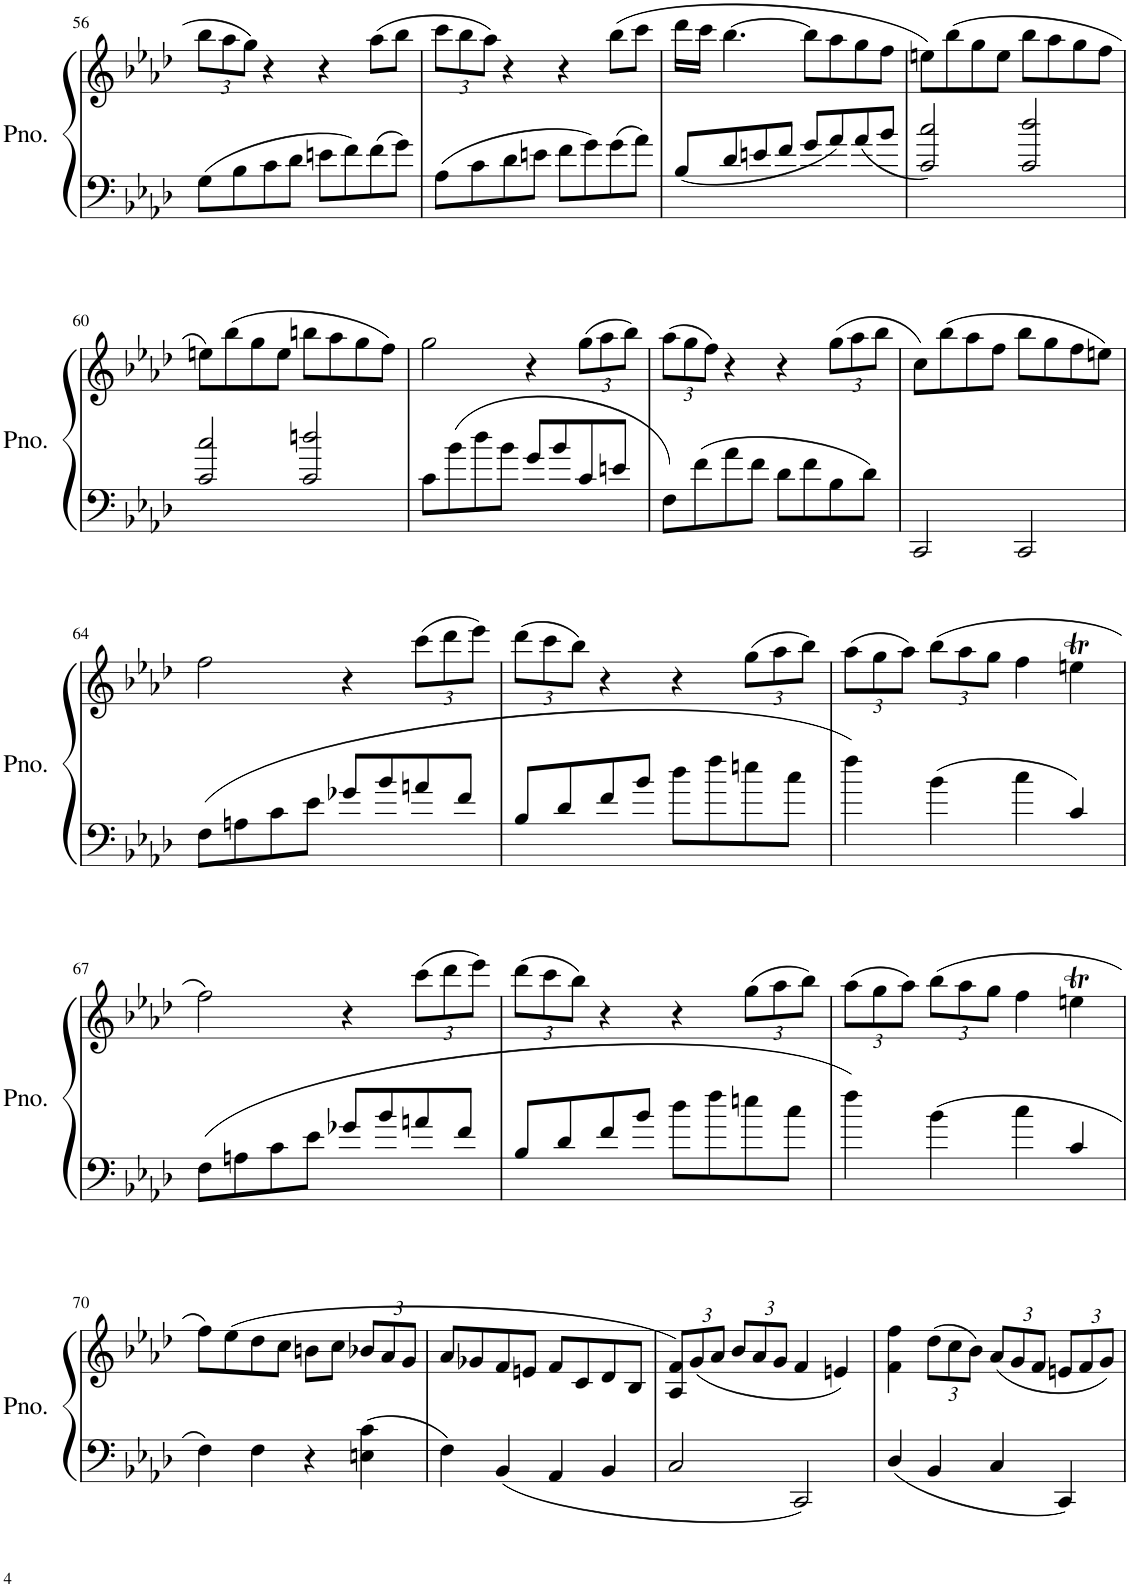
**kern	**kern
*part1	*part1
*staff2	*staff1
*I"Piano	*
*I'Pno.	*
!!LO:PB:g=z
*clefF4	*clefG2
*k[b-e-a-d-]	*k[b-e-a-d-]
*M4/4	*M4/4
*	*Xbrackettup
=56	=56
8G\L	12bb-\L
.	12aa-\
8B-\	.
.	12gg\J
8c\	4r
8d-\J	.
8en\L	4r
8f\	.
8f\	(8aa-\L
8g\J	8bb-\J
=57	=57
8A-\L	12ccc\L
.	12bb-\
8c\	.
.	12aa-\J)
8d-\	4r
8en\J	.
8f\L	4r
8g\	.
8g\	(8bb-\L
8a-\J	8ccc\J
=58	=58
8B-/L	16ddd-\LL
.	16ccc\JJ
8d-/	[4.bb-\
8en/	.
8f/J	.
8g/L	8bb-\L]
8a-/	8aa-\
8a-/	8gg\
8b-/J	8ff\J
=59	=59
2c/ 2cc/	8een\L)
.	(8bb-\
.	8gg\
.	8ee\J
2c/ 2dd-/	8bb-\L
.	8aa-\
.	8gg\
.	8ff\J
!!LO:LB:g=z
=60	=60
2c/ 2cc/	8een\L)
.	(8bb-\
.	8gg\
.	8ee\J
2c/ 2ddn/	8bbn\L
.	8aa-\
.	8gg\
.	8ff\J)
=61	=61
8c\L	2gg\
8b-\	.
8dd-\	.
8b-\J	.
8g/L	4r
8b-/	.
8c/	(12gg\L
.	12aa-\
8en/J	.
.	12bb-\J)
=62	=62
8F\L	(12aa-\L
.	12gg\
8f\	.
.	12ff\J)
8a-\	4r
8f\J	.
8d-\L	4r
8f\	.
8B-\	(12gg\L
.	12aa-\
8d-\J	.
.	12bb-\J
=63	=63
2CC/	8cc\L)
.	(8bb-\
.	8aa-\
.	8ff\J
2CC/	8bb-\L
.	8gg\
.	8ff\
.	8een\J)
!!LO:LB:g=z
=64	=64
8F\L	2ff\
8An\	.
8c\	.
8e-\J	.
8g-X/L	4r
8b-/	.
8an/	(12ccc\L
.	12ddd-\
8f/J	.
.	12eee-\J)
=65	=65
8B-/L	(12ddd-\L
.	12ccc\
8d-/	.
.	12bb-\J)
8f/	4r
8b-/J	.
8dd-\L	4r
8ff\	.
8een\	(12gg\L
.	12aa-\
8cc\J	.
.	12bb-\J)
=66	=66
4ff\	(12aa-\L
.	12gg\
.	12aa-\J)
4b-\	(12bb-\L
.	12aa-\
.	12gg\J
4cc\	4ff\
4c/	4eent\
!!LO:LB:g=z
=67	=67
8F\L	2ff\)
8An\	.
8c\	.
8e-\J	.
8g-X/L	4r
8b-/	.
8an/	(12ccc\L
.	12ddd-\
8f/J	.
.	12eee-\J)
=68	=68
8B-/L	(12ddd-\L
.	12ccc\
8d-/	.
.	12bb-\J)
8f/	4r
8b-/J	.
8dd-\L	4r
8ff\	.
8een\	(12gg\L
.	12aa-\
8cc\J	.
.	12bb-\J)
=69	=69
4ff\	(12aa-\L
.	12gg\
.	12aa-\J)
4b-\	(12bb-\L
.	12aa-\
.	12gg\J
4cc\	4ff\
4c/	4eent\
!!LO:LB:g=z
=70	=70
4F\	8ff\L)
.	(8ee-\
4F\	8dd-\
.	8cc\J
4r	8bn\L
.	8cc\J
4En\ 4c\	12b-X/L
.	12a-/
.	12g/J
=71	=71
4F\	8a-/L
.	8g-X/
4BB-/	8f/
.	8en/J
4AA-/	8f/L
.	8c/
4BB-/	8d-/
.	8B-/J
=72	=72
2C/	12A-/ 12f/L)
.	(12g/
.	12a-/J
.	12b-/L
.	12a-/
.	12g/J
2CC/	4f/
.	4en/)
=73	=73
4D-/	4f\ 4ff\
4BB-/	(12dd-\L
.	12cc\
.	12b-\J)
4C/	(12a-/L
.	12g/
.	12f/J
4CC/	12en/L
.	12f/
.	12g/J)
=	=
*-	*-
